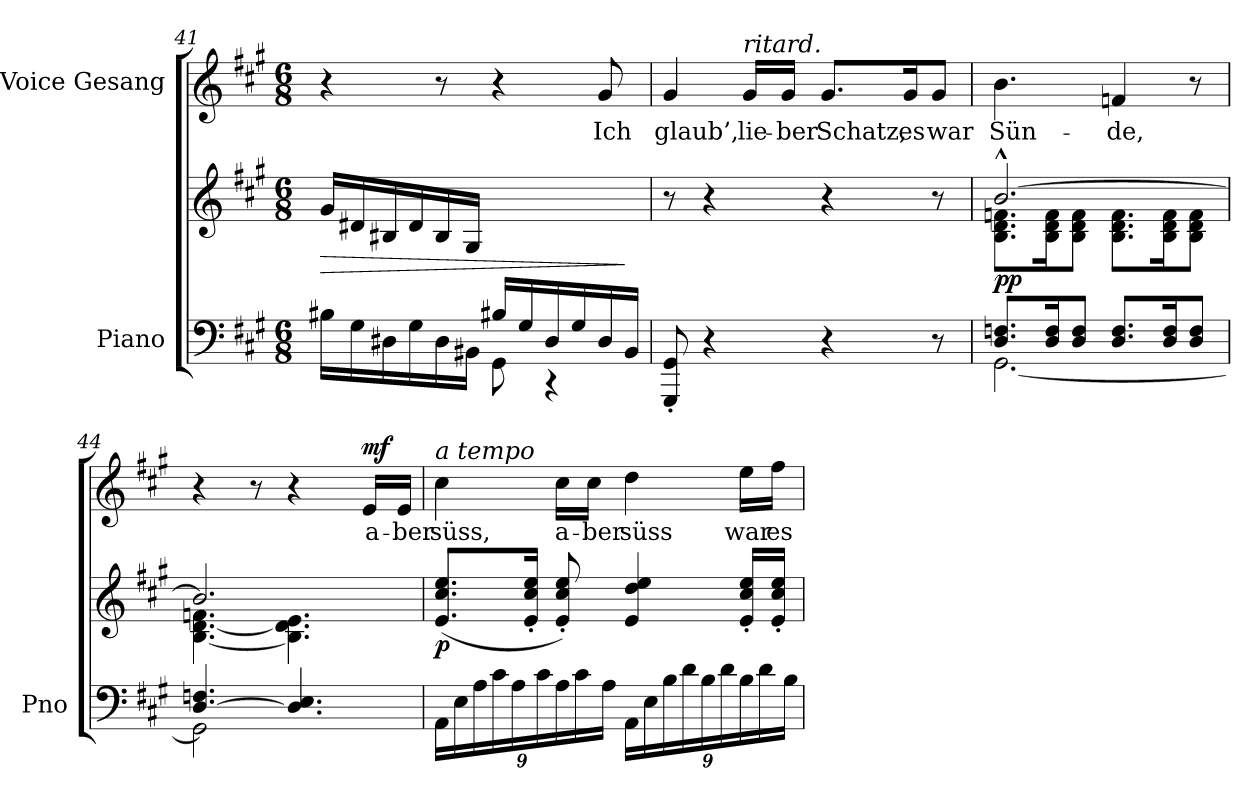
**kern	**kern	**dynam	**kern	**text	**dynam
*part2	*part2	*part2	*part1	*part1	*part1
*staff3	*staff2	*staff2/3	*staff1	*staff1	*staff1
*I"Piano	*	*	*I"Voice Gesang	*	*
*I'Pno	*	*	*	*	*
*clefF4	*clefG2	*	*clefG2	*	*
*k[f#c#g#]	*k[f#c#g#]	*	*k[f#c#g#]	*	*
*M6/8	*M6/8	*	*M6/8	*	*
=41	=41	=41	=41	=41	=41
*^	*	*	*	*	*
!	!	!	!LO:HP:b	!	!	!
4.ryy	16B#X\LL	16g#/LL	>	4r	.	.
.	16G#\	16d#X/	.	.	.	.
.	16D#X\	16B#X/	.	.	.	.
.	16G#\	16d#/	.	.	.	.
.	16D#\	16B#/	.	8r	.	.
.	16BB#X\JJ	16G#/JJ	.	.	.	.
16B#X/LL	8GG#\	4.ryy	.	4r	.	.
16G#/	.	.	.	.	.	.
16D#/	4r	.	.	.	.	.
16G#/	.	.	.	.	.	.
16D#/	.	.	.	8g#/	Ich	.
16BB#/JJ	.	.	]	.	.	.
*v	*v	*	*	*	*	*
=42	=42	=42	=42	=42	=42
8GGG#/' 8GG#/'	8r	.	4g#/	glaub’,	.
4r	4r	.	.	.	.
!	!	!	!LO:TX:i:t=ritard.	!	!
.	.	.	16g#/LL	lie-	.
.	.	.	16g#/JJ	-ber	.
4r	4r	.	8.g#/L	Schatz,	.
.	.	.	16g#/K	es	.
8r	8r	.	8g#/J	war	.
=43	=43	=43	=43	=43	=43
*^	*^	*	*	*	*
!	!	!	!	!LO:DY:b	!	!	!
8.D/ 8.Fn/L	[2.GG#\	[2.b^^/	8.B\ 8.d\ 8.fn\L	pp	4.b\	Sün-	.
16D/ 16F/K	.	.	16B\ 16d\ 16f\K	.	.	.	.
8D/ 8F/J	.	.	8B\ 8d\ 8f\J	.	.	.	.
8.D/ 8.F/L	.	.	8.B\ 8.d\ 8.f\L	.	4fn/	-de,	.
16D/ 16F/K	.	.	16B\ 16d\ 16f\K	.	.	.	.
8D/ 8F/J	.	.	8B\ 8d\ 8f\J	.	8r	.	.
=44	=44	=44	=44	=44	=44	=44	=44
[<4.D/ 4.Fnj/	2GG#\]	2.b/]	[4.B\ [4.d\ 4.fn\	.	4r	.	.
.	.	.	.	.	8r	.	.
4.D/] 4.E/	.	.	4.B\] 4.d\] 4.e\	.	4r	.	.
.	4ryy	.	.	.	.	.	.
!	!	!	!	!	!	!	!LO:DY:a
.	.	.	.	.	16e/LL	a-	mf
.	.	.	.	.	16e/JJ	-ber	.
*v	*v	*	*	*	*	*	*
*	*v	*v	*	*	*	*
=45	=45	=45	=45	=45	=45
!	!	!	!LO:TX:i:t=a tempo	!	!
!	!	!LO:DY:b	!	!	!
24AA\LL	(>8.e/ 8.cc#/ 8.ee/L	p	4cc#\	süss,	.
24E\	.	.	.	.	.
24A\	.	.	.	.	.
24c#\	.	.	.	.	.
24A\	.	.	.	.	.
.	16e/'> 16cc#/'> 16ee/'>Jk	.	.	.	.
24c#\	.	.	.	.	.
24A\	8e/'> 8cc#/'> 8ee/'>)	.	16cc#\LL	a-	.
24c#\	.	.	.	.	.
.	.	.	16cc#\JJ	-ber	.
24A\JJ	.	.	.	.	.
24AA\LL	4e/ 4dd/ 4ee/	.	4dd\	süss	.
24E\	.	.	.	.	.
24B\	.	.	.	.	.
24d\	.	.	.	.	.
24B\	.	.	.	.	.
24d\	.	.	.	.	.
24B\	16e/'> 16cc#/'> 16ee/'>LL	.	16ee\LL	war	.
24d\	.	.	.	.	.
.	16e/'> 16cc#/'> 16ee/'>JJ	.	16ff#\JJ	es	.
24B\JJ	.	.	.	.	.
=	=	=	=	=	=
*-	*-	*-	*-	*-	*-
